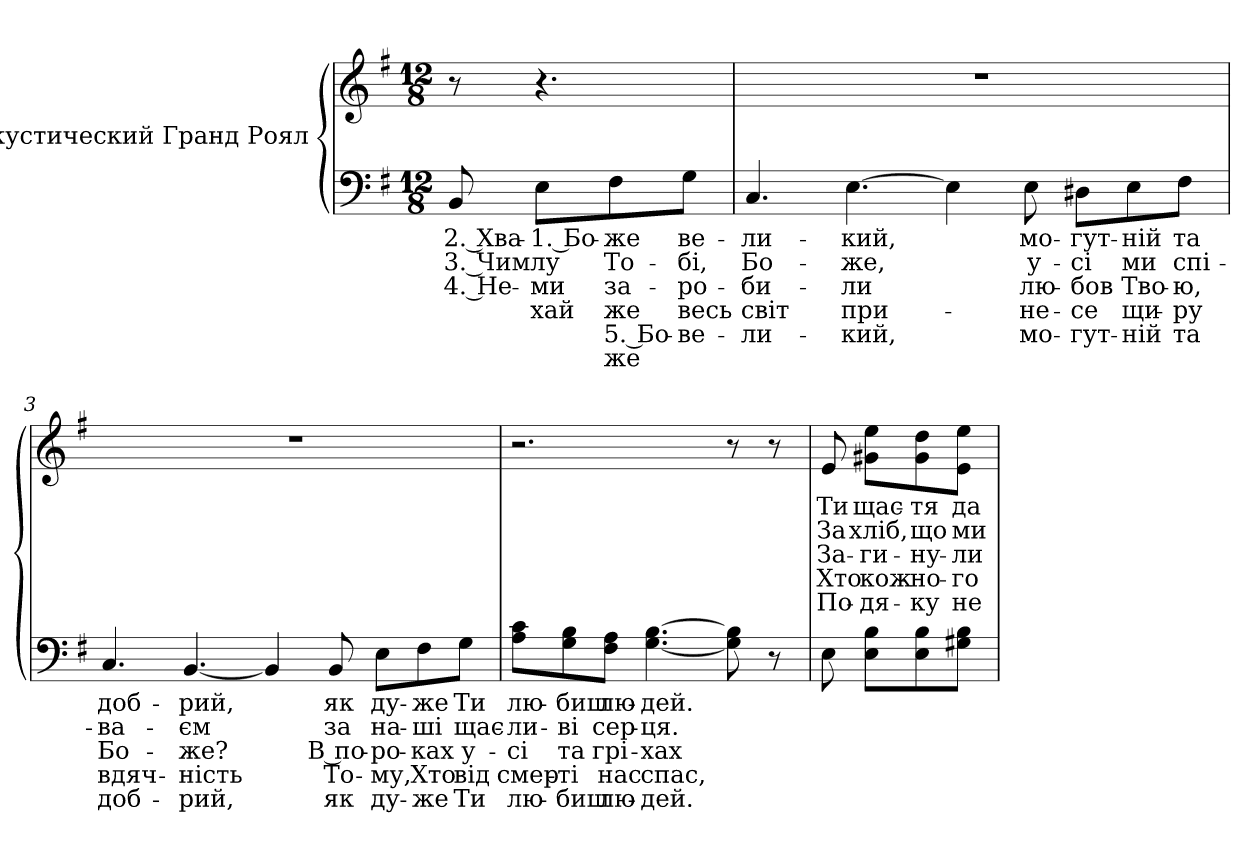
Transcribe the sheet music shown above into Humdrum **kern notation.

**kern	**text	**text	**text	**text	**text	**text	**kern	**text	**text	**text	**text	**text
*part2	*part2	*part2	*part2	*part2	*part2	*part2	*part1	*part1	*part1	*part1	*part1	*part1
*staff2	*staff2	*staff2	*staff2	*staff2	*staff2	*staff2	*staff1	*staff1	*staff1	*staff1	*staff1	*staff1
*I"Акустический Гранд Роял	*	*	*	*	*	*	*I"Акустический Гранд Роял	*	*	*	*	*
!!LO:PB:g=z
*clefF4	*	*	*	*	*	*	*clefG2	*	*	*	*	*
*k[f#]	*	*	*	*	*	*	*k[f#]	*	*	*	*	*
*e:	*	*	*	*	*	*	*e:	*	*	*	*	*
*M12/8	*	*	*	*	*	*	*M12/8	*	*	*	*	*
=1	=1	=1	=1	=1	=1	=1	=1	=1	=1	=1	=1	=1
!	!LO:LY:b:color=#000000	!LO:LY:b:color=#000000	!LO:LY:b:color=#000000	!	!	!	!	!	!	!	!	!
8BBi/	2. Хва-	3. Чим	4. Не-	.	.	.	8r	.	.	.	.	.
!	!LO:LY:b:color=#000000	!LO:LY:b:color=#000000	!LO:LY:b:color=#000000	!LO:LY:b:color=#000000	!	!	!	!	!	!	!	!
8Ei\L	1. Бо-	-лу	ми	-хай	.	.	4.r	.	.	.	.	.
!	!LO:LY:b:color=#000000	!LO:LY:b:color=#000000	!LO:LY:b:color=#000000	!LO:LY:b:color=#000000	!LO:LY:b:color=#000000	!LO:LY:b:color=#000000	!	!	!	!	!	!
8F#i\	-же	То-	за-	же	5. Бо-	-же	.	.	.	.	.	.
!	!LO:LY:b:color=#000000	!LO:LY:b:color=#000000	!LO:LY:b:color=#000000	!LO:LY:b:color=#000000	!LO:LY:b:color=#000000	!	!	!	!	!	!	!
8Gi\J	ве-	-бі,	-ро-	весь	ве-	.	.	.	.	.	.	.
=2	=2	=2	=2	=2	=2	=2	=2	=2	=2	=2	=2	=2
!	!LO:LY:b:color=#000000	!LO:LY:b:color=#000000	!LO:LY:b:color=#000000	!LO:LY:b:color=#000000	!LO:LY:b:color=#000000	!	!LO:N:vis=1	!	!	!	!	!
4.Ci/	-ли-	Бо-	-би-	світ	-ли-	.	1.r	.	.	.	.	.
!	!LO:LY:b:color=#000000	!LO:LY:b:color=#000000	!LO:LY:b:color=#000000	!LO:LY:b:color=#000000	!LO:LY:b:color=#000000	!	!	!	!	!	!	!
[>4.Ei\	-кий,	-же,	-ли	при-	-кий,	.	.	.	.	.	.	.
4Ei\]	.	.	.	.	.	.	.	.	.	.	.	.
!	!LO:LY:b:color=#000000	!LO:LY:b:color=#000000	!LO:LY:b:color=#000000	!LO:LY:b:color=#000000	!LO:LY:b:color=#000000	!	!	!	!	!	!	!
8Ei\	мо-	у-	лю-	-не-	мо-	.	.	.	.	.	.	.
!	!LO:LY:b:color=#000000	!LO:LY:b:color=#000000	!LO:LY:b:color=#000000	!LO:LY:b:color=#000000	!LO:LY:b:color=#000000	!	!	!	!	!	!	!
8D#Xi\L	-гут-	-сі	-бов	-се	-гут-	.	.	.	.	.	.	.
!	!LO:LY:b:color=#000000	!LO:LY:b:color=#000000	!LO:LY:b:color=#000000	!LO:LY:b:color=#000000	!LO:LY:b:color=#000000	!	!	!	!	!	!	!
8Ei\	-ній	ми	Тво-	щи-	-ній	.	.	.	.	.	.	.
!	!LO:LY:b:color=#000000	!LO:LY:b:color=#000000	!LO:LY:b:color=#000000	!LO:LY:b:color=#000000	!LO:LY:b:color=#000000	!	!	!	!	!	!	!
8F#i\J	та	спі-	-ю,	-ру	та	.	.	.	.	.	.	.
!!LO:LB:g=z
=3	=3	=3	=3	=3	=3	=3	=3	=3	=3	=3	=3	=3
!	!LO:LY:b:color=#000000	!LO:LY:b:color=#000000	!LO:LY:b:color=#000000	!LO:LY:b:color=#000000	!LO:LY:b:color=#000000	!	!LO:N:vis=1	!	!	!	!	!
4.Ci/	доб-	-ва-	Бо-	вдяч-	доб-	.	1.r	.	.	.	.	.
!	!LO:LY:b:color=#000000	!LO:LY:b:color=#000000	!LO:LY:b:color=#000000	!LO:LY:b:color=#000000	!LO:LY:b:color=#000000	!	!	!	!	!	!	!
[<4.BBi/	-рий,	-єм	-же?	-ність	-рий,	.	.	.	.	.	.	.
4BBi/]	.	.	.	.	.	.	.	.	.	.	.	.
!	!LO:LY:b:color=#000000	!LO:LY:b:color=#000000	!LO:LY:b:color=#000000	!LO:LY:b:color=#000000	!LO:LY:b:color=#000000	!	!	!	!	!	!	!
8BBi/	як	за	В по-	То-	як	.	.	.	.	.	.	.
!	!LO:LY:b:color=#000000	!LO:LY:b:color=#000000	!LO:LY:b:color=#000000	!LO:LY:b:color=#000000	!LO:LY:b:color=#000000	!	!	!	!	!	!	!
8Ei\L	ду-	на-	-ро-	-му,	ду-	.	.	.	.	.	.	.
!	!LO:LY:b:color=#000000	!LO:LY:b:color=#000000	!LO:LY:b:color=#000000	!LO:LY:b:color=#000000	!LO:LY:b:color=#000000	!	!	!	!	!	!	!
8F#i\	-же	-ші	-ках	Хто	-же	.	.	.	.	.	.	.
!	!LO:LY:b:color=#000000	!LO:LY:b:color=#000000	!LO:LY:b:color=#000000	!LO:LY:b:color=#000000	!LO:LY:b:color=#000000	!	!	!	!	!	!	!
8Gi\J	Ти	щас-	у-	від	Ти	.	.	.	.	.	.	.
=4	=4	=4	=4	=4	=4	=4	=4	=4	=4	=4	=4	=4
!	!LO:LY:b:color=#000000	!LO:LY:b:color=#000000	!LO:LY:b:color=#000000	!LO:LY:b:color=#000000	!LO:LY:b:color=#000000	!	!	!	!	!	!	!
8Ai\ 8ci\L	лю-	-ли-	-сі	смер-	лю-	.	2.r	.	.	.	.	.
!	!LO:LY:b:color=#000000	!LO:LY:b:color=#000000	!LO:LY:b:color=#000000	!LO:LY:b:color=#000000	!LO:LY:b:color=#000000	!	!	!	!	!	!	!
8Gi\ 8Bi\	-биш	-ві	та	-ті	-биш	.	.	.	.	.	.	.
!	!LO:LY:b:color=#000000	!LO:LY:b:color=#000000	!LO:LY:b:color=#000000	!LO:LY:b:color=#000000	!LO:LY:b:color=#000000	!	!	!	!	!	!	!
8F#i\ 8Ai\J	лю-	сер-	грі-	нас	лю-	.	.	.	.	.	.	.
!	!LO:LY:b:color=#000000	!LO:LY:b:color=#000000	!LO:LY:b:color=#000000	!LO:LY:b:color=#000000	!LO:LY:b:color=#000000	!	!	!	!	!	!	!
[<4.Gi\ [>4.Bi	-дей.	-ця.	-хах	спас,	-дей.	.	.	.	.	.	.	.
8Gi\] 8Bi]	.	.	.	.	.	.	8r	.	.	.	.	.
8r	.	.	.	.	.	.	8r	.	.	.	.	.
!!LO:LB:g=z
=5	=5	=5	=5	=5	=5	=5	=5	=5	=5	=5	=5	=5
!	!	!	!	!	!	!	!	!LO:LY:b:color=#000000	!LO:LY:b:color=#000000	!LO:LY:b:color=#000000	!LO:LY:b:color=#000000	!LO:LY:b:color=#000000
8Ei\	.	.	.	.	.	.	8ei/	Ти	За	За-	Хто	По-
!	!	!	!	!	!	!	!	!LO:LY:b:color=#000000	!LO:LY:b:color=#000000	!LO:LY:b:color=#000000	!LO:LY:b:color=#000000	!LO:LY:b:color=#000000
8Ei\ 8Bi\L	.	.	.	.	.	.	8g#Xi\ 8eei\L	щас-	хліб,	-ги-	кож-	-дя-
!	!	!	!	!	!	!	!	!LO:LY:b:color=#000000	!LO:LY:b:color=#000000	!LO:LY:b:color=#000000	!LO:LY:b:color=#000000	!LO:LY:b:color=#000000
8Ei\ 8Bi\	.	.	.	.	.	.	8g#i\ 8ddi\	-тя	що	-ну-	-но-	-ку
!	!	!	!	!	!	!	!	!LO:LY:b:color=#000000	!LO:LY:b:color=#000000	!LO:LY:b:color=#000000	!LO:LY:b:color=#000000	!LO:LY:b:color=#000000
8G#Xi\ 8Bi\J	.	.	.	.	.	.	8ei\ 8eei\J	да-	ми	-ли	-го	не-
=	=	=	=	=	=	=	=	=	=	=	=	=
*-	*-	*-	*-	*-	*-	*-	*-	*-	*-	*-	*-	*-
